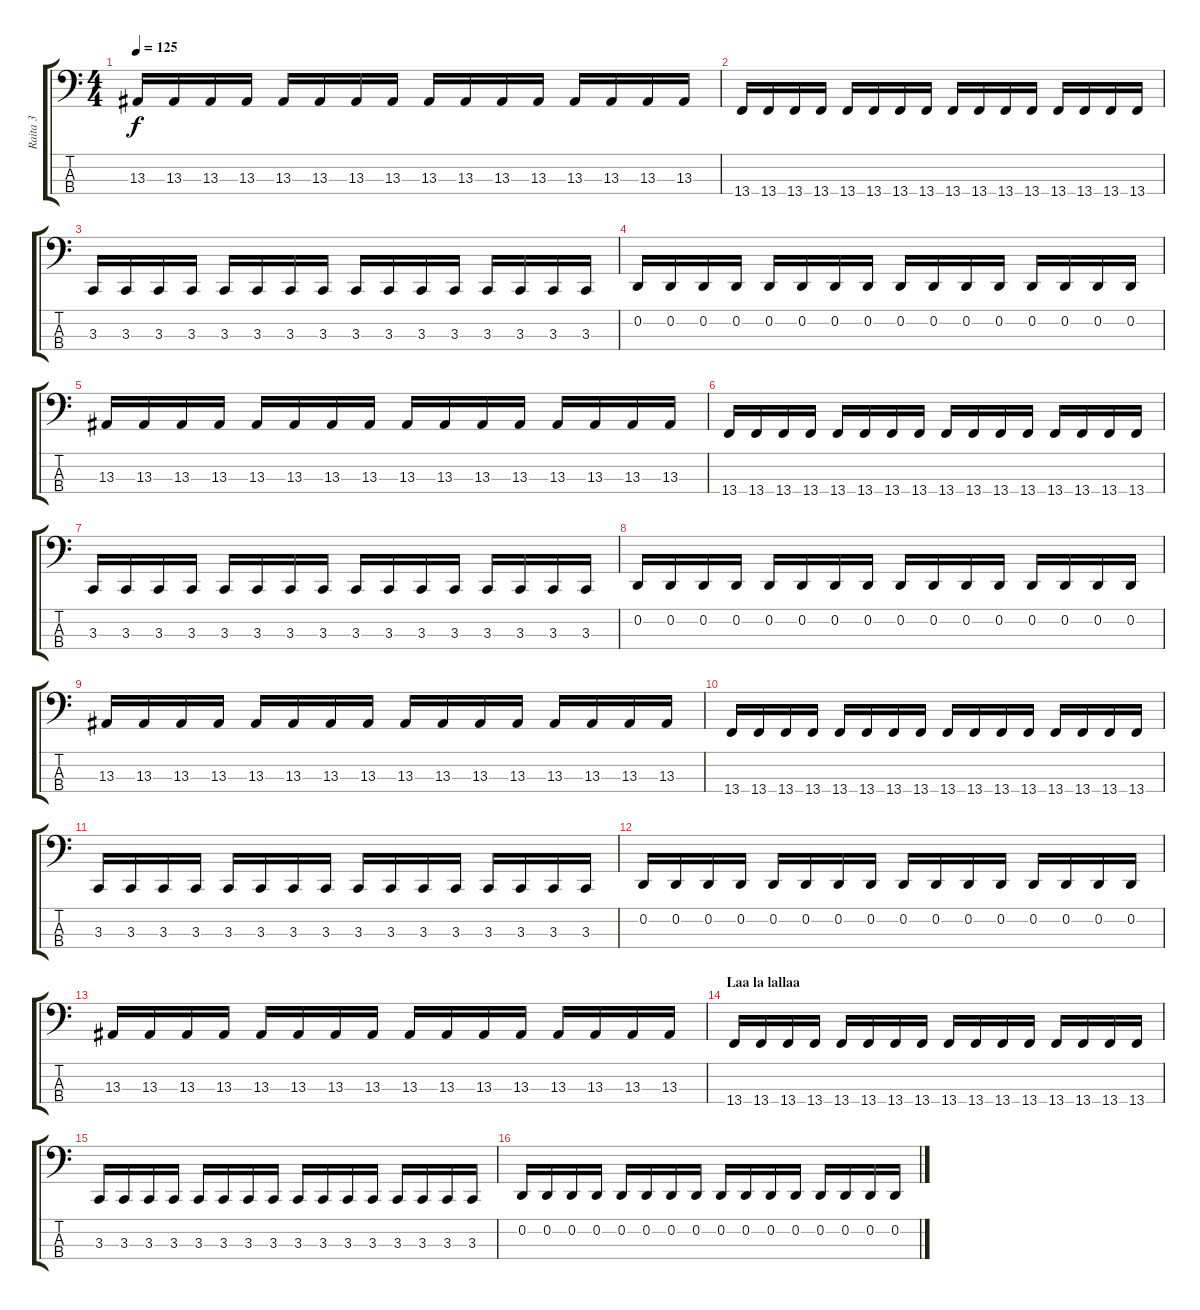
\track ("Raita 3" "Raita 3") {instrument lead8bassandlead}
\staff {score tabs}
\tuning (G2 D2 A1 E1) {hide}
\ts (4 4)
\tempo 125
\clef f4
\ks c
13.3.16{dy f} 13.3.16 13.3.16 13.3.16 13.3.16 13.3.16 13.3.16 13.3.16 13.3.16 13.3.16 13.3.16 13.3.16 13.3.16 13.3.16 13.3.16 13.3.16 |
13.4.16 13.4.16 13.4.16 13.4.16 13.4.16 13.4.16 13.4.16 13.4.16 13.4.16 13.4.16 13.4.16 13.4.16 13.4.16 13.4.16 13.4.16 13.4.16 |
3.3.16 3.3.16 3.3.16 3.3.16 3.3.16 3.3.16 3.3.16 3.3.16 3.3.16 3.3.16 3.3.16 3.3.16 3.3.16 3.3.16 3.3.16 3.3.16 |
0.2.16 0.2.16 0.2.16 0.2.16 0.2.16 0.2.16 0.2.16 0.2.16 0.2.16 0.2.16 0.2.16 0.2.16 0.2.16 0.2.16 0.2.16 0.2.16 |
13.3.16 13.3.16 13.3.16 13.3.16 13.3.16 13.3.16 13.3.16 13.3.16 13.3.16 13.3.16 13.3.16 13.3.16 13.3.16 13.3.16 13.3.16 13.3.16 |
13.4.16 13.4.16 13.4.16 13.4.16 13.4.16 13.4.16 13.4.16 13.4.16 13.4.16 13.4.16 13.4.16 13.4.16 13.4.16 13.4.16 13.4.16 13.4.16 |
3.3.16 3.3.16 3.3.16 3.3.16 3.3.16 3.3.16 3.3.16 3.3.16 3.3.16 3.3.16 3.3.16 3.3.16 3.3.16 3.3.16 3.3.16 3.3.16 |
0.2.16 0.2.16 0.2.16 0.2.16 0.2.16 0.2.16 0.2.16 0.2.16 0.2.16 0.2.16 0.2.16 0.2.16 0.2.16 0.2.16 0.2.16 0.2.16 |
13.3.16 13.3.16 13.3.16 13.3.16 13.3.16 13.3.16 13.3.16 13.3.16 13.3.16 13.3.16 13.3.16 13.3.16 13.3.16 13.3.16 13.3.16 13.3.16 |
13.4.16 13.4.16 13.4.16 13.4.16 13.4.16 13.4.16 13.4.16 13.4.16 13.4.16 13.4.16 13.4.16 13.4.16 13.4.16 13.4.16 13.4.16 13.4.16 |
3.3.16 3.3.16 3.3.16 3.3.16 3.3.16 3.3.16 3.3.16 3.3.16 3.3.16 3.3.16 3.3.16 3.3.16 3.3.16 3.3.16 3.3.16 3.3.16 |
0.2.16 0.2.16 0.2.16 0.2.16 0.2.16 0.2.16 0.2.16 0.2.16 0.2.16 0.2.16 0.2.16 0.2.16 0.2.16 0.2.16 0.2.16 0.2.16 |
13.3.16 13.3.16 13.3.16 13.3.16 13.3.16 13.3.16 13.3.16 13.3.16 13.3.16 13.3.16 13.3.16 13.3.16 13.3.16 13.3.16 13.3.16 13.3.16 |
\section ("" "Laa la lallaa")
13.4.16 13.4.16 13.4.16 13.4.16 13.4.16 13.4.16 13.4.16 13.4.16 13.4.16 13.4.16 13.4.16 13.4.16 13.4.16 13.4.16 13.4.16 13.4.16 |
3.3.16 3.3.16 3.3.16 3.3.16 3.3.16 3.3.16 3.3.16 3.3.16 3.3.16 3.3.16 3.3.16 3.3.16 3.3.16 3.3.16 3.3.16 3.3.16 |
0.2.16 0.2.16 0.2.16 0.2.16 0.2.16 0.2.16 0.2.16 0.2.16 0.2.16 0.2.16 0.2.16 0.2.16 0.2.16 0.2.16 0.2.16 0.2.16
